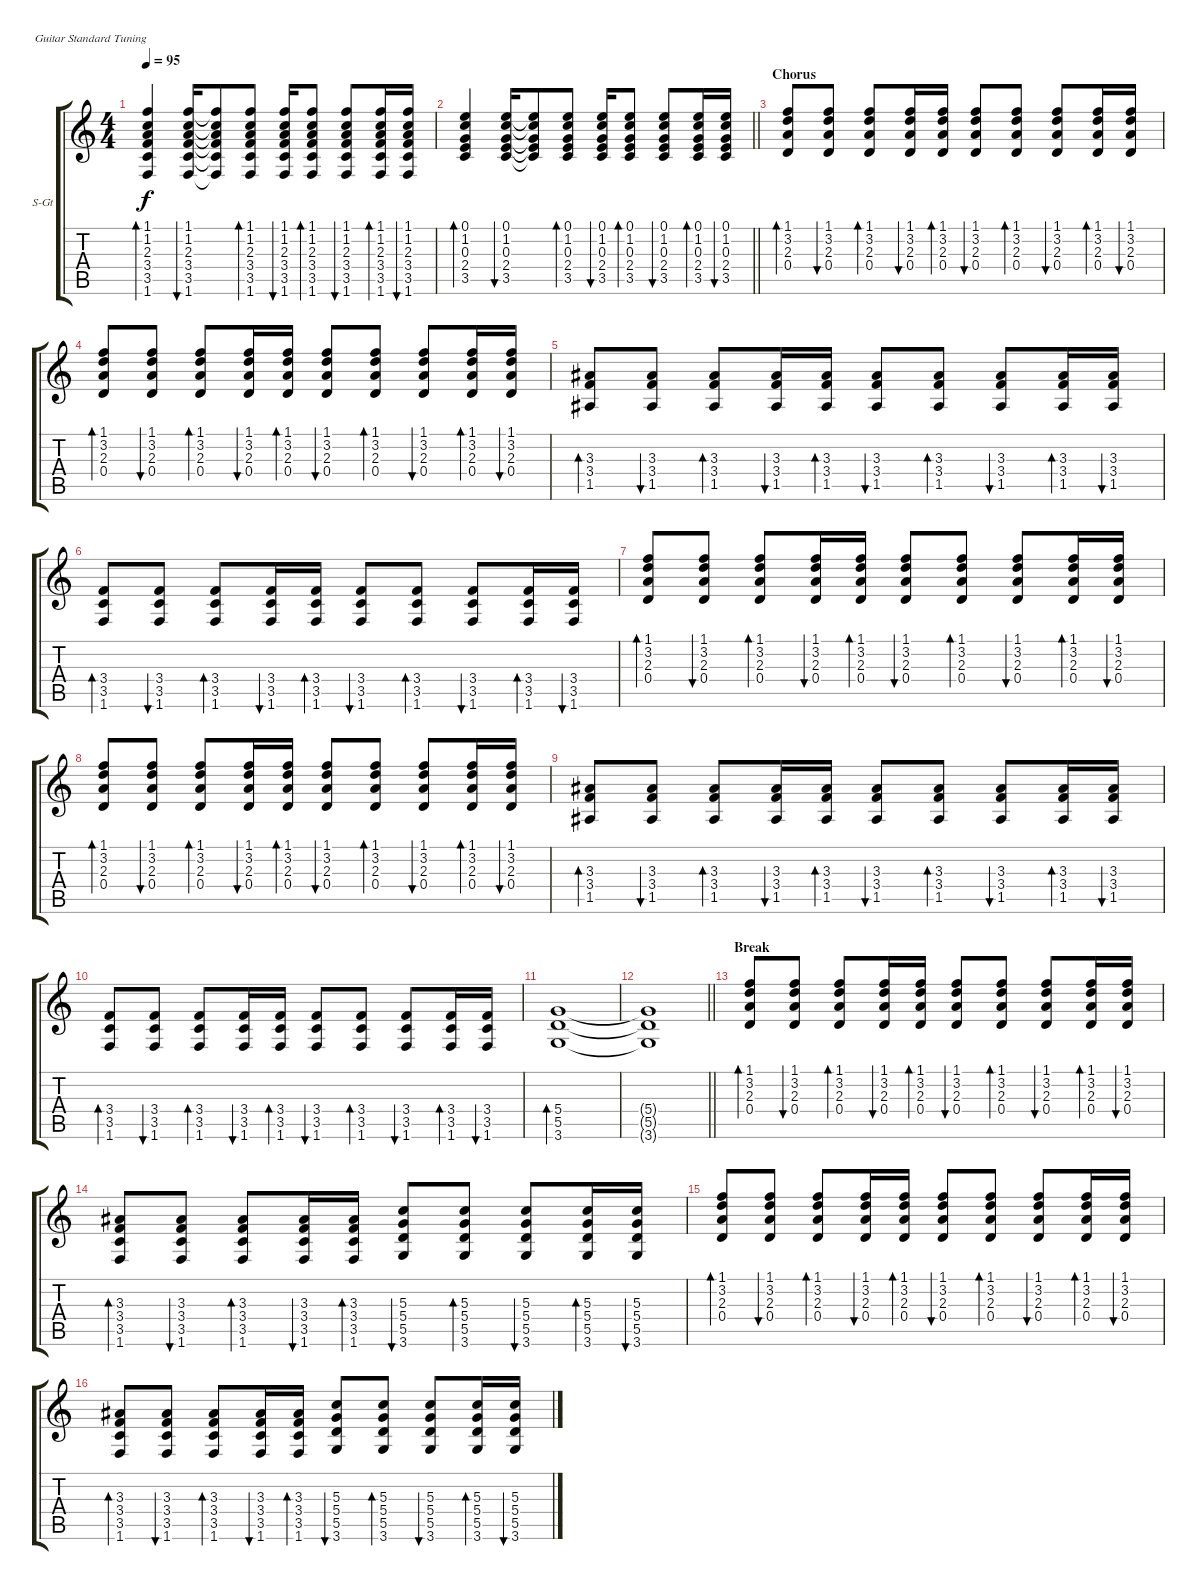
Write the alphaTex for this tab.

\bracketExtendMode groupsimilarinstruments
\firstSystemTrackNameOrientation horizontal
\otherSystemsTrackNameOrientation horizontal
\track ("Rhythm Gtr." "S-Gt") {instrument acousticguitarsteel}
\staff {score tabs}
\tuning (E4 B3 G3 D3 A2 E2)
\ts (4 4)
\tempo 95
\clef g2
\ks c
(1.1 1.2 2.3 3.4 3.5 1.6).4{bd 30 dy f} (1.1 1.2 2.3 3.4 3.5 1.6).16{bu 30} (1.1{t} 1.2{t} 2.3{t} 3.4{t} 3.5{t} 1.6{t}).8 (1.1 1.2 2.3 3.4 3.5 1.6).8{bd 30} (1.1 1.2 2.3 3.4 3.5 1.6).16{bu 30} (1.1 1.2 2.3 3.4 3.5 1.6).8{bd 30} (1.1 1.2 2.3 3.4 3.5 1.6).8{bu 30} (1.1 1.2 2.3 3.4 3.5 1.6).16{bd 30} (1.1 1.2 2.3 3.4 3.5 1.6).16{bu 30} |
\barLineRight lightlight
(0.1 1.2 0.3 2.4 3.5).4{bd 30} (0.1 1.2 0.3 2.4 3.5).16{bu 30} (0.1{t} 1.2{t} 0.3{t} 2.4{t} 3.5{t}).8 (0.1 1.2 0.3 2.4 3.5).8{bd 30} (0.1 1.2 0.3 2.4 3.5).16{bu 30} (0.1 1.2 0.3 2.4 3.5).8{bd 30} (0.1 1.2 0.3 2.4 3.5).8{bu 30} (0.1 1.2 0.3 2.4 3.5).16{bd 30} (0.1 1.2 0.3 2.4 3.5).16{bu 30} |
\section ("" "Chorus")
(1.1 3.2 2.3 0.4).8{bd 30} (1.1 3.2 2.3 0.4).8{bu 30} (1.1 3.2 2.3 0.4).8{bd 30} (1.1 3.2 2.3 0.4).16{bu 30} (1.1 3.2 2.3 0.4).16{bd 30} (1.1 3.2 2.3 0.4).8{bu 30} (1.1 3.2 2.3 0.4).8{bd 30} (1.1 3.2 2.3 0.4).8{bu 30} (1.1 3.2 2.3 0.4).16{bd 30} (1.1 3.2 2.3 0.4).16{bu 30} |
(1.1 3.2 2.3 0.4).8{bd 30} (1.1 3.2 2.3 0.4).8{bu 30} (1.1 3.2 2.3 0.4).8{bd 30} (1.1 3.2 2.3 0.4).16{bu 30} (1.1 3.2 2.3 0.4).16{bd 30} (1.1 3.2 2.3 0.4).8{bu 30} (1.1 3.2 2.3 0.4).8{bd 30} (1.1 3.2 2.3 0.4).8{bu 30} (1.1 3.2 2.3 0.4).16{bd 30} (1.1 3.2 2.3 0.4).16{bu 30} |
(3.3 3.4 1.5).8{bd 30} (3.3 3.4 1.5).8{bu 30} (3.3 3.4 1.5).8{bd 30} (3.3 3.4 1.5).16{bu 30} (3.3 3.4 1.5).16{bd 30} (3.3 3.4 1.5).8{bu 30} (3.3 3.4 1.5).8{bd 30} (3.3 3.4 1.5).8{bu 30} (3.3 3.4 1.5).16{bd 30} (3.3 3.4 1.5).16{bu 30} |
(3.4 3.5 1.6).8{bd 30} (3.4 3.5 1.6).8{bu 30} (3.4 3.5 1.6).8{bd 30} (3.4 3.5 1.6).16{bu 30} (3.4 3.5 1.6).16{bd 30} (3.4 3.5 1.6).8{bu 30} (3.4 3.5 1.6).8{bd 30} (3.4 3.5 1.6).8{bu 30} (3.4 3.5 1.6).16{bd 30} (3.4 3.5 1.6).16{bu 30} |
(1.1 3.2 2.3 0.4).8{bd 30} (1.1 3.2 2.3 0.4).8{bu 30} (1.1 3.2 2.3 0.4).8{bd 30} (1.1 3.2 2.3 0.4).16{bu 30} (1.1 3.2 2.3 0.4).16{bd 30} (1.1 3.2 2.3 0.4).8{bu 30} (1.1 3.2 2.3 0.4).8{bd 30} (1.1 3.2 2.3 0.4).8{bu 30} (1.1 3.2 2.3 0.4).16{bd 30} (1.1 3.2 2.3 0.4).16{bu 30} |
(1.1 3.2 2.3 0.4).8{bd 30} (1.1 3.2 2.3 0.4).8{bu 30} (1.1 3.2 2.3 0.4).8{bd 30} (1.1 3.2 2.3 0.4).16{bu 30} (1.1 3.2 2.3 0.4).16{bd 30} (1.1 3.2 2.3 0.4).8{bu 30} (1.1 3.2 2.3 0.4).8{bd 30} (1.1 3.2 2.3 0.4).8{bu 30} (1.1 3.2 2.3 0.4).16{bd 30} (1.1 3.2 2.3 0.4).16{bu 30} |
(3.3 3.4 1.5).8{bd 30} (3.3 3.4 1.5).8{bu 30} (3.3 3.4 1.5).8{bd 30} (3.3 3.4 1.5).16{bu 30} (3.3 3.4 1.5).16{bd 30} (3.3 3.4 1.5).8{bu 30} (3.3 3.4 1.5).8{bd 30} (3.3 3.4 1.5).8{bu 30} (3.3 3.4 1.5).16{bd 30} (3.3 3.4 1.5).16{bu 30} |
(3.4 3.5 1.6).8{bd 30} (3.4 3.5 1.6).8{bu 30} (3.4 3.5 1.6).8{bd 30} (3.4 3.5 1.6).16{bu 30} (3.4 3.5 1.6).16{bd 30} (3.4 3.5 1.6).8{bu 30} (3.4 3.5 1.6).8{bd 30} (3.4 3.5 1.6).8{bu 30} (3.4 3.5 1.6).16{bd 30} (3.4 3.5 1.6).16{bu 30} |
(5.4 5.5 3.6).1{bd 30} |
\barLineRight lightlight
(5.4{t} 5.5{t} 3.6{t}).1 |
\section ("" "Break")
(1.1 3.2 2.3 0.4).8{bd 30} (1.1 3.2 2.3 0.4).8{bu 30} (1.1 3.2 2.3 0.4).8{bd 30} (1.1 3.2 2.3 0.4).16{bu 30} (1.1 3.2 2.3 0.4).16{bd 30} (1.1 3.2 2.3 0.4).8{bu 30} (1.1 3.2 2.3 0.4).8{bd 30} (1.1 3.2 2.3 0.4).8{bu 30} (1.1 3.2 2.3 0.4).16{bd 30} (1.1 3.2 2.3 0.4).16{bu 30} |
(3.3 3.4 3.5 1.6).8{bd 30} (3.3 3.4 3.5 1.6).8{bu 30} (3.3 3.4 3.5 1.6).8{bd 30} (3.3 3.4 3.5 1.6).16{bu 30} (3.3 3.4 3.5 1.6).16{bd 30} (5.3 5.4 5.5 3.6).8{bu 30} (5.3 5.4 5.5 3.6).8{bd 30} (5.3 5.4 5.5 3.6).8{bu 30} (5.3 5.4 5.5 3.6).16{bd 30} (5.3 5.4 5.5 3.6).16{bu 30} |
(1.1 3.2 2.3 0.4).8{bd 30} (1.1 3.2 2.3 0.4).8{bu 30} (1.1 3.2 2.3 0.4).8{bd 30} (1.1 3.2 2.3 0.4).16{bu 30} (1.1 3.2 2.3 0.4).16{bd 30} (1.1 3.2 2.3 0.4).8{bu 30} (1.1 3.2 2.3 0.4).8{bd 30} (1.1 3.2 2.3 0.4).8{bu 30} (1.1 3.2 2.3 0.4).16{bd 30} (1.1 3.2 2.3 0.4).16{bu 30} |
(3.3 3.4 3.5 1.6).8{bd 30} (3.3 3.4 3.5 1.6).8{bu 30} (3.3 3.4 3.5 1.6).8{bd 30} (3.3 3.4 3.5 1.6).16{bu 30} (3.3 3.4 3.5 1.6).16{bd 30} (5.3 5.4 5.5 3.6).8{bu 30} (5.3 5.4 5.5 3.6).8{bd 30} (5.3 5.4 5.5 3.6).8{bu 30} (5.3 5.4 5.5 3.6).16{bd 30} (5.3 5.4 5.5 3.6).16{bu 30}
